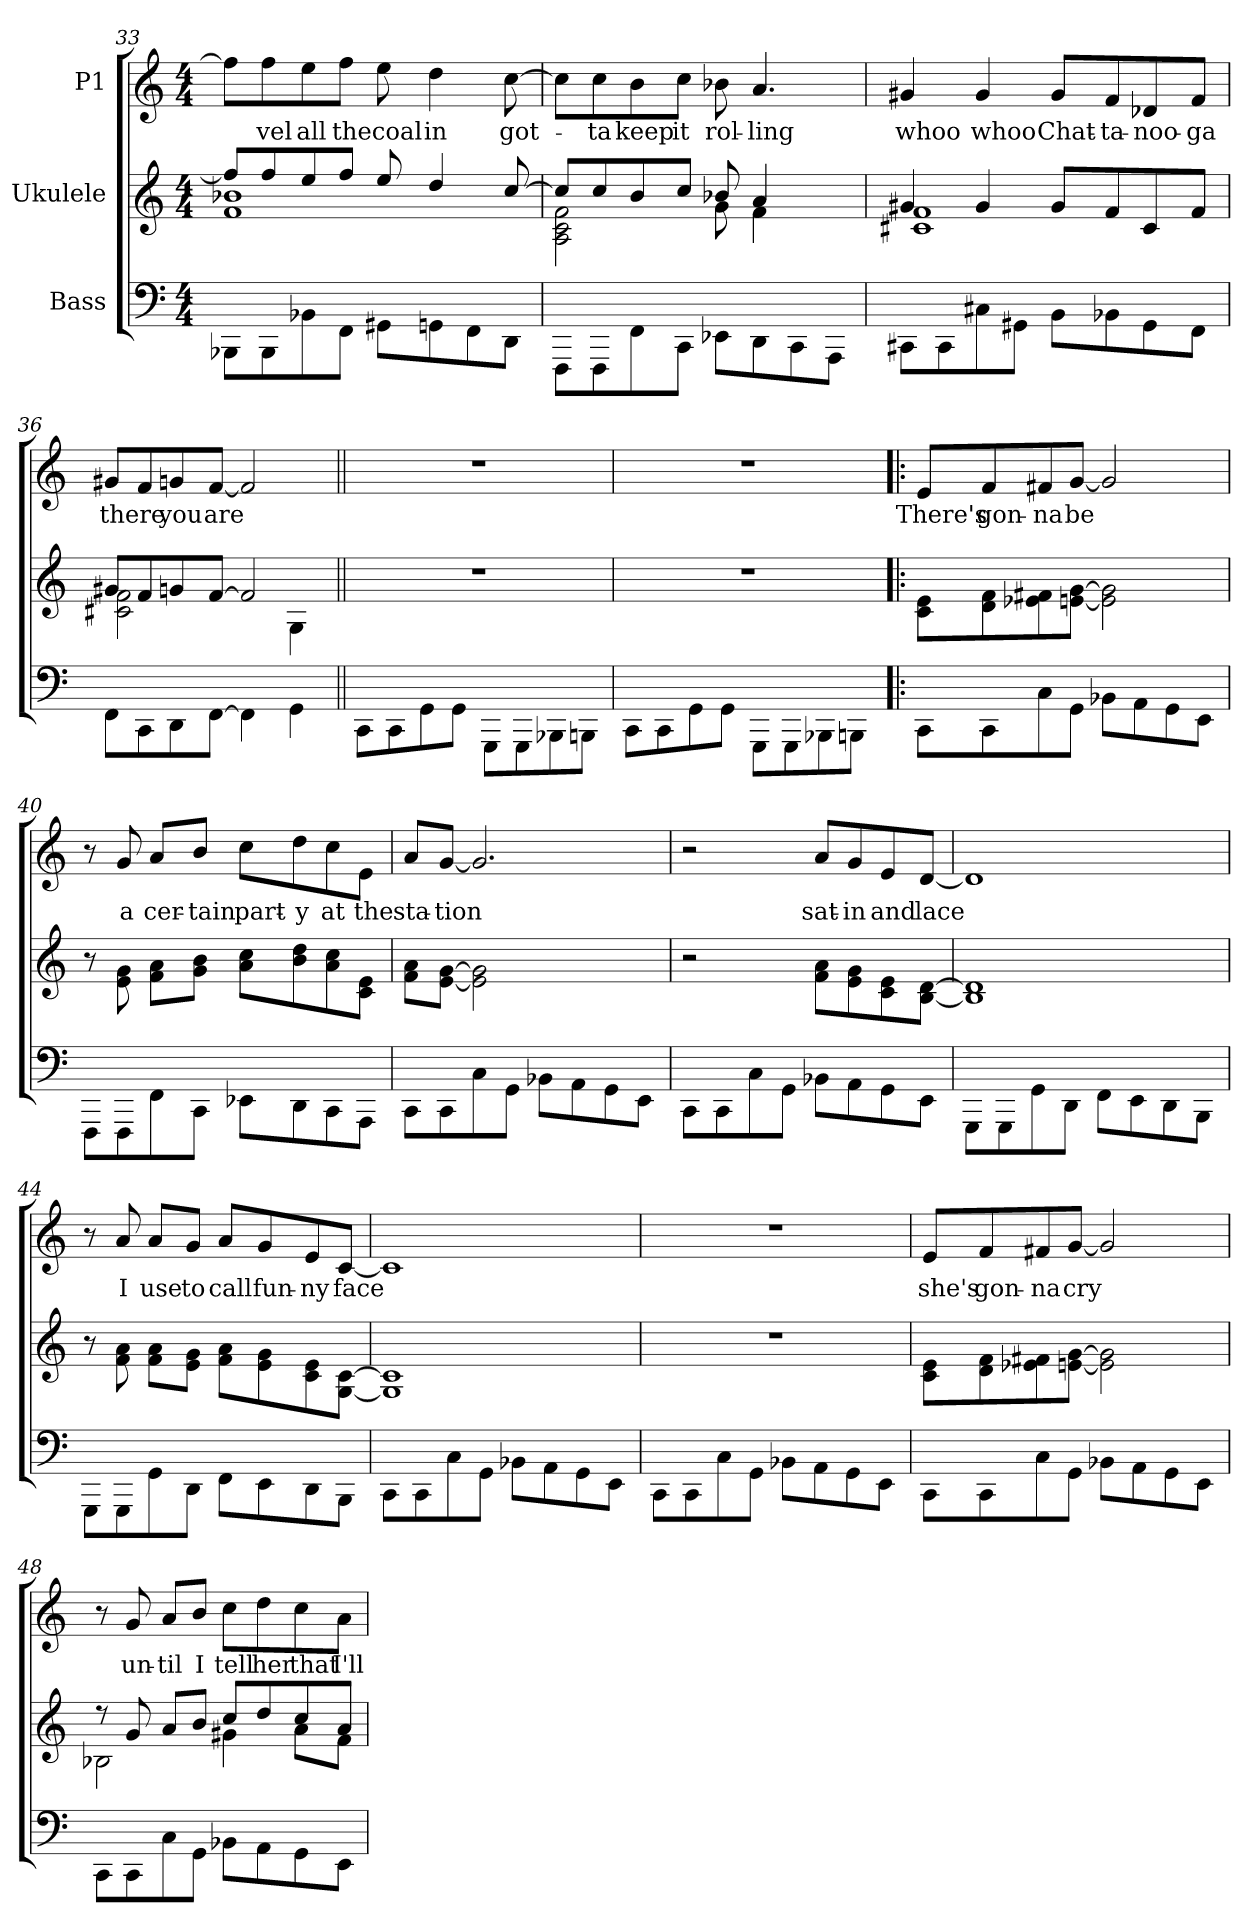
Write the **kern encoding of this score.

**kern	**kern	**kern	**text
*part3	*part2	*part1	*part1
*staff3	*staff2	*staff1	*staff1
*I"Bass	*I"Ukulele	*I"P1	*
*	*	*clefG2	*
*k[]	*k[]	*k[]	*
*M4/4	*M4/4	*M4/4	*
=33	=33	=33	=33
*	*^	*	*
8BBB-i\L	8ffj/L]	1fj 1b-j	8ffZ\L]	.
!	!	!	!	!LO:LY:b:color=#00007F
8BBB-i\	8ffj/	.	8ffZ\	vel
!	!	!	!	!LO:LY:b:color=#00007F
8BB-i\	8eej/	.	8eeZ\	all
!	!	!	!	!LO:LY:b:color=#00007F
8FFi\J	8ffj/J	.	8ffZ\J	the
!	!	!	!	!LO:LY:b:color=#00007F
8GG#i\L	8eej/	.	8eeZ\	coal
!	!	!	!	!LO:LY:b:color=#00007F
8GGi\	4ddj/	.	4ddZ\	in
8FFi\	.	.	.	.
!	!	!	!	!LO:LY:b:color=#00007F
8DDi\J	[8ccj/	.	[8ccZ\	got-
=34	=34	=34	=34	=34
8FFFi\L	8ccj/L]	2Aj\ 2cj\ 2fj\	8ccZ\L]	.
!	!	!	!	!LO:LY:b
8FFFi\	8ccj/	.	8ccZ\	-ta
!	!	!	!	!LO:LY:b
8FFi\	8bj/	.	8bZ\	keep
!	!	!	!	!LO:LY:b
8CCi\J	8ccj/J	.	8ccZ\J	it
!	!	!	!	!LO:LY:b
8EE-i\L	8b-j/	8gj\	8b-XZ\	rol-
!	!LO:N:vis=4	!LO:N:vis=4	!	!LO:LY:b
8DDi\	4.aj/	4.fj\	4.aZ/	-ling
8CCi\	.	.	.	.
8AAAi\J	.	.	.	.
!!LO:LB:g=z
=35	=35	=35	=35	=35
!	!	!	!	!LO:LY:b
8CC#i\L	4g#j/	1c#j 1fj	4g#XZ/	whoo
8CC#i\	.	.	.	.
!	!	!	!	!LO:LY:b
8C#i\	4g#j/	.	4g#Z/	whoo
8GG#i\J	.	.	.	.
!	!	!	!	!LO:LY:b
8BBi\L	8g#j/L	.	8g#Z/L	Chat-
!	!	!	!	!LO:LY:b
8BB-i\	8fj/	.	8fZ/	-ta-
!	!	!	!	!LO:LY:b
8GG#i\	8c#j/	.	8d-XZ/	-noo-
!	!	!	!	!LO:LY:b
8FFi\J	8fj/J	.	8fZ/J	-ga
=36	=36	=36	=36	=36
!	!	!LO:N:vis=2	!	!LO:LY:b
8FFi\L	8g#j/L	2.c#j\ 2.fj\	8g#XZ/L	there
8CCi\	8fj/	.	8fZ/	.
!	!	!	!	!LO:LY:b
8DDi\	8gj/	.	8gnZ/	you
!	!	!	!	!LO:LY:b
[8FFi\J	[8fj/J	.	[8fZ/J	are
4FFi\]	2fj/]	.	2fZ/]	.
4GGi\	.	4Gj\	.	.
*	*v	*v	*	*
=37||	=37||	=37||	=37||
8CCi\L	1r	1r	.
8CCi\	.	.	.
8GGi\	.	.	.
8GGi\J	.	.	.
8GGGi\L	.	.	.
8GGGi\	.	.	.
8BBB-i\	.	.	.
8BBBi\J	.	.	.
=38	=38	=38	=38
8CCi\L	1r	1r	.
8CCi\	.	.	.
8GGi\	.	.	.
8GGi\J	.	.	.
8GGGi\L	.	.	.
8GGGi\	.	.	.
8BBB-i\	.	.	.
8BBBi\J	.	.	.
!!LO:PB:g=z
=39!|:	=39!|:	=39!|:	=39!|:
!	!	!	!LO:LY:b
8CCi\L	8cj\ 8ej\L	8eZ/L	There's
!	!	!	!LO:LY:b
8CCi\	8dj\ 8fj\	8fZ/	gon-
!	!	!	!LO:LY:b
8Ci\	8e-j\ 8f#j\	8f#XZ/	-na
!	!	!	!LO:LY:b
8GGi\J	[8ej\ [8gj\J	[8gZ/J	be
8BB-i\L	2ej\] 2gj\]	2gZ/]	.
8AAi\	.	.	.
8GGi\	.	.	.
8EEi\J	.	.	.
=40	=40	=40	=40
8FFFi\L	8r	8r	.
!	!	!	!LO:LY:b
8FFFi\	8ej\ 8gj\	8gZ/	a
!	!	!	!LO:LY:b
8FFi\	8fj\ 8aj\L	8aZ/L	cer-
!	!	!	!LO:LY:b
8CCi\J	8gj\ 8bj\J	8bZ/J	-tain
!	!	!	!LO:LY:b
8EE-i\L	8aj\ 8ccj\L	8ccZ\L	part-
!	!	!	!LO:LY:b
8DDi\	8bj\ 8ddj\	8ddZ\	-y
!	!	!	!LO:LY:b
8CCi\	8aj\ 8ccj\	8ccZ\	at
!	!	!	!LO:LY:b
8AAAi\J	8cj\ 8ej\J	8eZ\J	the
=41	=41	=41	=41
!	!	!	!LO:LY:b
8CCi\L	8fj\ 8aj\L	8aZ/L	sta-
!	!	!	!LO:LY:b
8CCi\	[8ej\ [8gj\J	[8gZ/J	-tion
!	!LO:N:vis=2	!	!
8Ci\	2.ej\] 2.gj\]	2.gZ/]	.
8GGi\J	.	.	.
8BB-i\L	.	.	.
8AAi\	.	.	.
8GGi\	.	.	.
8EEi\J	.	.	.
!!LO:LB:g=z
=42	=42	=42	=42
8CCi\L	2r	2r	.
8CCi\	.	.	.
8Ci\	.	.	.
8GGi\J	.	.	.
!	!	!	!LO:LY:b
8BB-i\L	8fj\ 8aj\L	8aZ/L	sat-
!	!	!	!LO:LY:b
8AAi\	8ej\ 8gj\	8gZ/	-in
!	!	!	!LO:LY:b
8GGi\	8cj\ 8ej\	8eZ/	and
!	!	!	!LO:LY:b
8EEi\J	[8Bj\ [8dj\J	[8dZ/J	lace
=43	=43	=43	=43
8GGGi\L	1Bj] 1dj]	1dZ]	.
8GGGi\	.	.	.
8GGi\	.	.	.
8DDi\J	.	.	.
8FFi\L	.	.	.
8EEi\	.	.	.
8DDi\	.	.	.
8BBBi\J	.	.	.
=44	=44	=44	=44
8GGGi\L	8r	8r	.
!	!	!	!LO:LY:b
8GGGi\	8fj\ 8aj\	8aZ/	I
!	!	!	!LO:LY:b
8GGi\	8fj\ 8aj\L	8aZ/L	use
!	!	!	!LO:LY:b
8DDi\J	8ej\ 8gj\J	8gZ/J	to
!	!	!	!LO:LY:b
8FFi\L	8fj\ 8aj\L	8aZ/L	call
!	!	!	!LO:LY:b
8EEi\	8ej\ 8gj\	8gZ/	fun-
!	!	!	!LO:LY:b
8DDi\	8cj\ 8ej\	8eZ/	-ny
!	!	!	!LO:LY:b
8BBBi\J	[8Gj\ [8cj\J	[8cZ/J	face
=45	=45	=45	=45
8CCi\L	1Gj] 1cj]	1cZ]	.
8CCi\	.	.	.
8Ci\	.	.	.
8GGi\J	.	.	.
8BB-i\L	.	.	.
8AAi\	.	.	.
8GGi\	.	.	.
8EEi\J	.	.	.
!!LO:LB:g=z
=46	=46	=46	=46
8CCi\L	1r	1r	.
8CCi\	.	.	.
8Ci\	.	.	.
8GGi\J	.	.	.
8BB-i\L	.	.	.
8AAi\	.	.	.
8GGi\	.	.	.
8EEi\J	.	.	.
=47	=47	=47	=47
!	!	!	!LO:LY:b
8CCi\L	8cj\ 8ej\L	8eZ/L	she's
!	!	!	!LO:LY:b
8CCi\	8dj\ 8fj\	8fZ/	gon-
!	!	!	!LO:LY:b
8Ci\	8e-j\ 8f#j\	8f#XZ/	-na
!	!	!	!LO:LY:b
8GGi\J	[8ej\ [8gj\J	[8gZ/J	cry
8BB-i\L	2ej\] 2gj\]	2gZ/]	.
8AAi\	.	.	.
8GGi\	.	.	.
8EEi\J	.	.	.
=48	=48	=48	=48
*	*^	*	*
8CCi\L	8r	2B-j\	8r	.
!	!	!	!	!LO:LY:b
8CCi\	8gj/	.	8gZ/	un-
!	!	!	!	!LO:LY:b
8Ci\	8aj/L	.	8aZ/L	-til
!	!	!	!	!LO:LY:b
8GGi\J	8bj/J	.	8bZ/J	I
!	!	!	!	!LO:LY:b
8BB-i\L	8ccj/L	4g#j\	8ccZ\L	tell
!	!	!	!	!LO:LY:b
8AAi\	8ddj/	.	8ddZ\	her
!	!	!	!	!LO:LY:b
8GGi\	8ccj/	8aj\L	8ccZ\	that
!	!	!	!	!LO:LY:b
8EEi\J	8aj/J	8fj\J	8aZ\J	I'll
*	*v	*v	*	*
=	=	=	=
*-	*-	*-	*-
